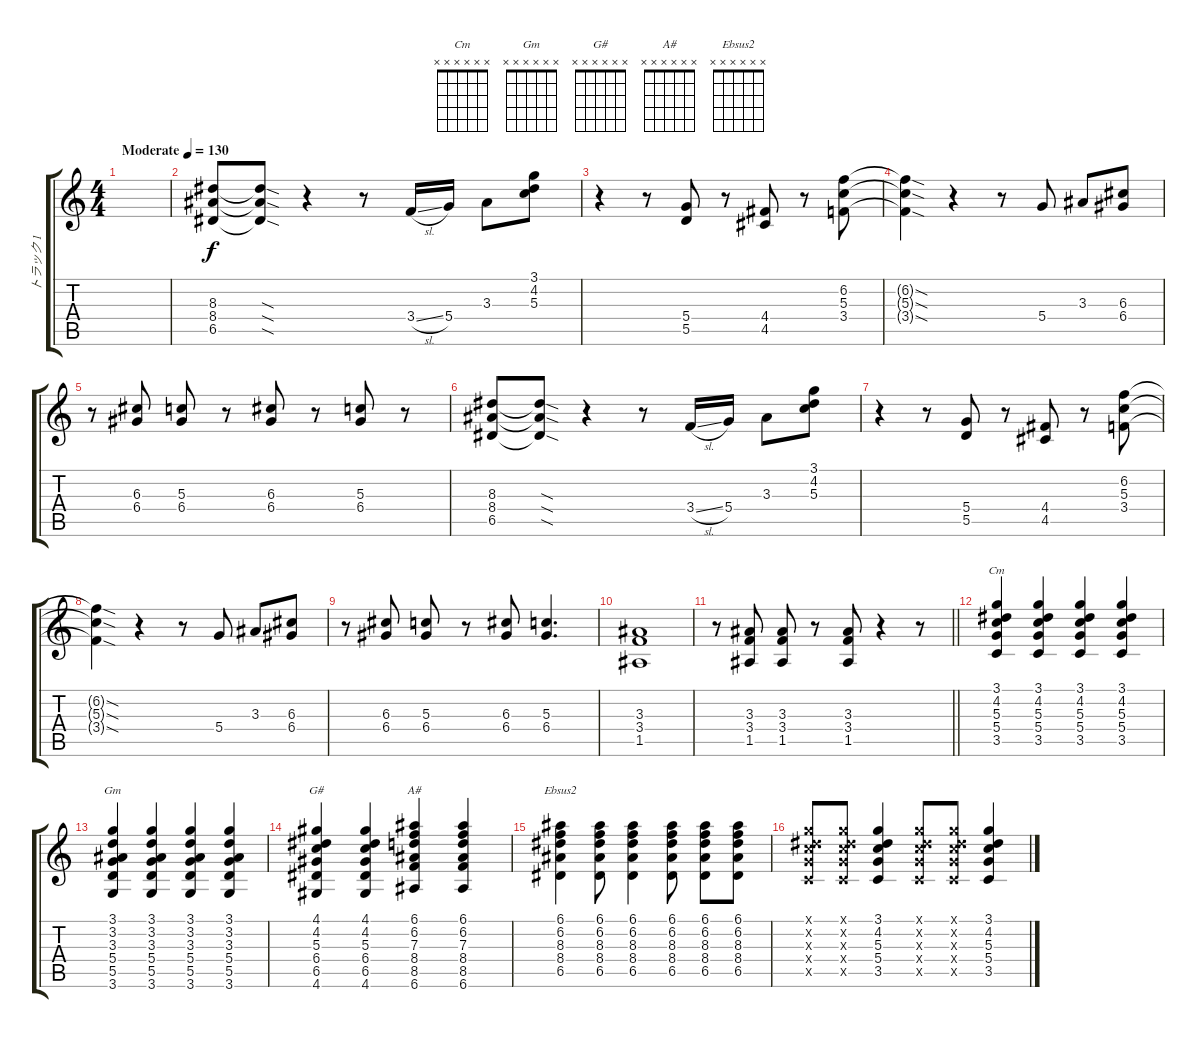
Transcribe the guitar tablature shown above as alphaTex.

\track ("トラック 1" "トラック 1") {instrument overdrivenguitar}
\staff {score tabs}
\tuning (E4 B3 G3 D3 A2 E2) {hide}
\chord ("Cm" x x x x x x)
\chord ("Gm" x x x x x x)
\chord ("G#" x x x x x x)
\chord ("A#" x x x x x x)
\chord ("Ebsus2" x x x x x x)
\ts (4 4)
\tempo (130 "Moderate")
\clef g2
\ks c
|
(8.3 8.4 6.5).8 (8.3{sod t} 8.4{sod t} 6.5{sod t}).8 r.4 r.8 3.4{sl}.16 5.4.16 3.3.8 (3.1 4.2 5.3).8 |
r.4 r.8 (5.4 5.5).8 r.8 (4.4 4.5).8 r.8 (6.2 5.3 3.4).8 |
(6.2{sod t} 5.3{sod t} 3.4{sod t}).4 r.4 r.8 5.4.8 3.3.8 (6.3 6.4).8 |
r.8 (6.3 6.4).8 (5.3 6.4).8 r.8 (6.3 6.4).8 r.8 (5.3 6.4).8 r.8 |
(8.3 8.4 6.5).8 (8.3{sod t} 8.4{sod t} 6.5{sod t}).8 r.4 r.8 3.4{sl}.16 5.4.16 3.3.8 (3.1 4.2 5.3).8 |
r.4 r.8 (5.4 5.5).8 r.8 (4.4 4.5).8 r.8 (6.2 5.3 3.4).8 |
(6.2{sod t} 5.3{sod t} 3.4{sod t}).4 r.4 r.8 5.4.8 3.3.8 (6.3 6.4).8 |
r.8 (6.3 6.4).8 (5.3 6.4).8 r.8 (6.3 6.4).8 (5.3 6.4).4{d} |
(3.3 3.4 1.5).1 |
\barLineRight lightlight
r.8 (3.3 3.4 1.5).8 (3.3 3.4 1.5).8 r.8 (3.3 3.4 1.5).8 r.4 r.8 |
(3.1 4.2 5.3 5.4 3.5).4{ch "Cm"} (3.1 4.2 5.3 5.4 3.5).4 (3.1 4.2 5.3 5.4 3.5).4 (3.1 4.2 5.3 5.4 3.5).4 |
(3.1 3.2 3.3 5.4 5.5 3.6).4{ch "Gm"} (3.1 3.2 3.3 5.4 5.5 3.6).4 (3.1 3.2 3.3 5.4 5.5 3.6).4 (3.1 3.2 3.3 5.4 5.5 3.6).4 |
(4.1 4.2 5.3 6.4 6.5 4.6).4{ch "G#"} (4.1 4.2 5.3 6.4 6.5 4.6).4 (6.1 6.2 7.3 8.4 8.5 6.6).4{ch "A#"} (6.1 6.2 7.3 8.4 8.5 6.6).4 |
(6.1 6.2 8.3 8.4 6.5).4{ch "Ebsus2"} (6.1 6.2 8.3 8.4 6.5).8 (6.1 6.2 8.3 8.4 6.5).4 (6.1 6.2 8.3 8.4 6.5).8 (6.1 6.2 8.3 8.4 6.5).8 (6.1 6.2 8.3 8.4 6.5).8 |
(3.1{x} 4.2{x} 5.3{x} 5.4{x} 3.5{x}).8 (3.1{x} 4.2{x} 5.3{x} 5.4{x} 3.5{x}).8 (3.1 4.2 5.3 5.4 3.5).4 (3.1{x} 4.2{x} 5.3{x} 5.4{x} 3.5{x}).8 (3.1{x} 4.2{x} 5.3{x} 5.4{x} 3.5{x}).8 (3.1 4.2 5.3 5.4 3.5).4
